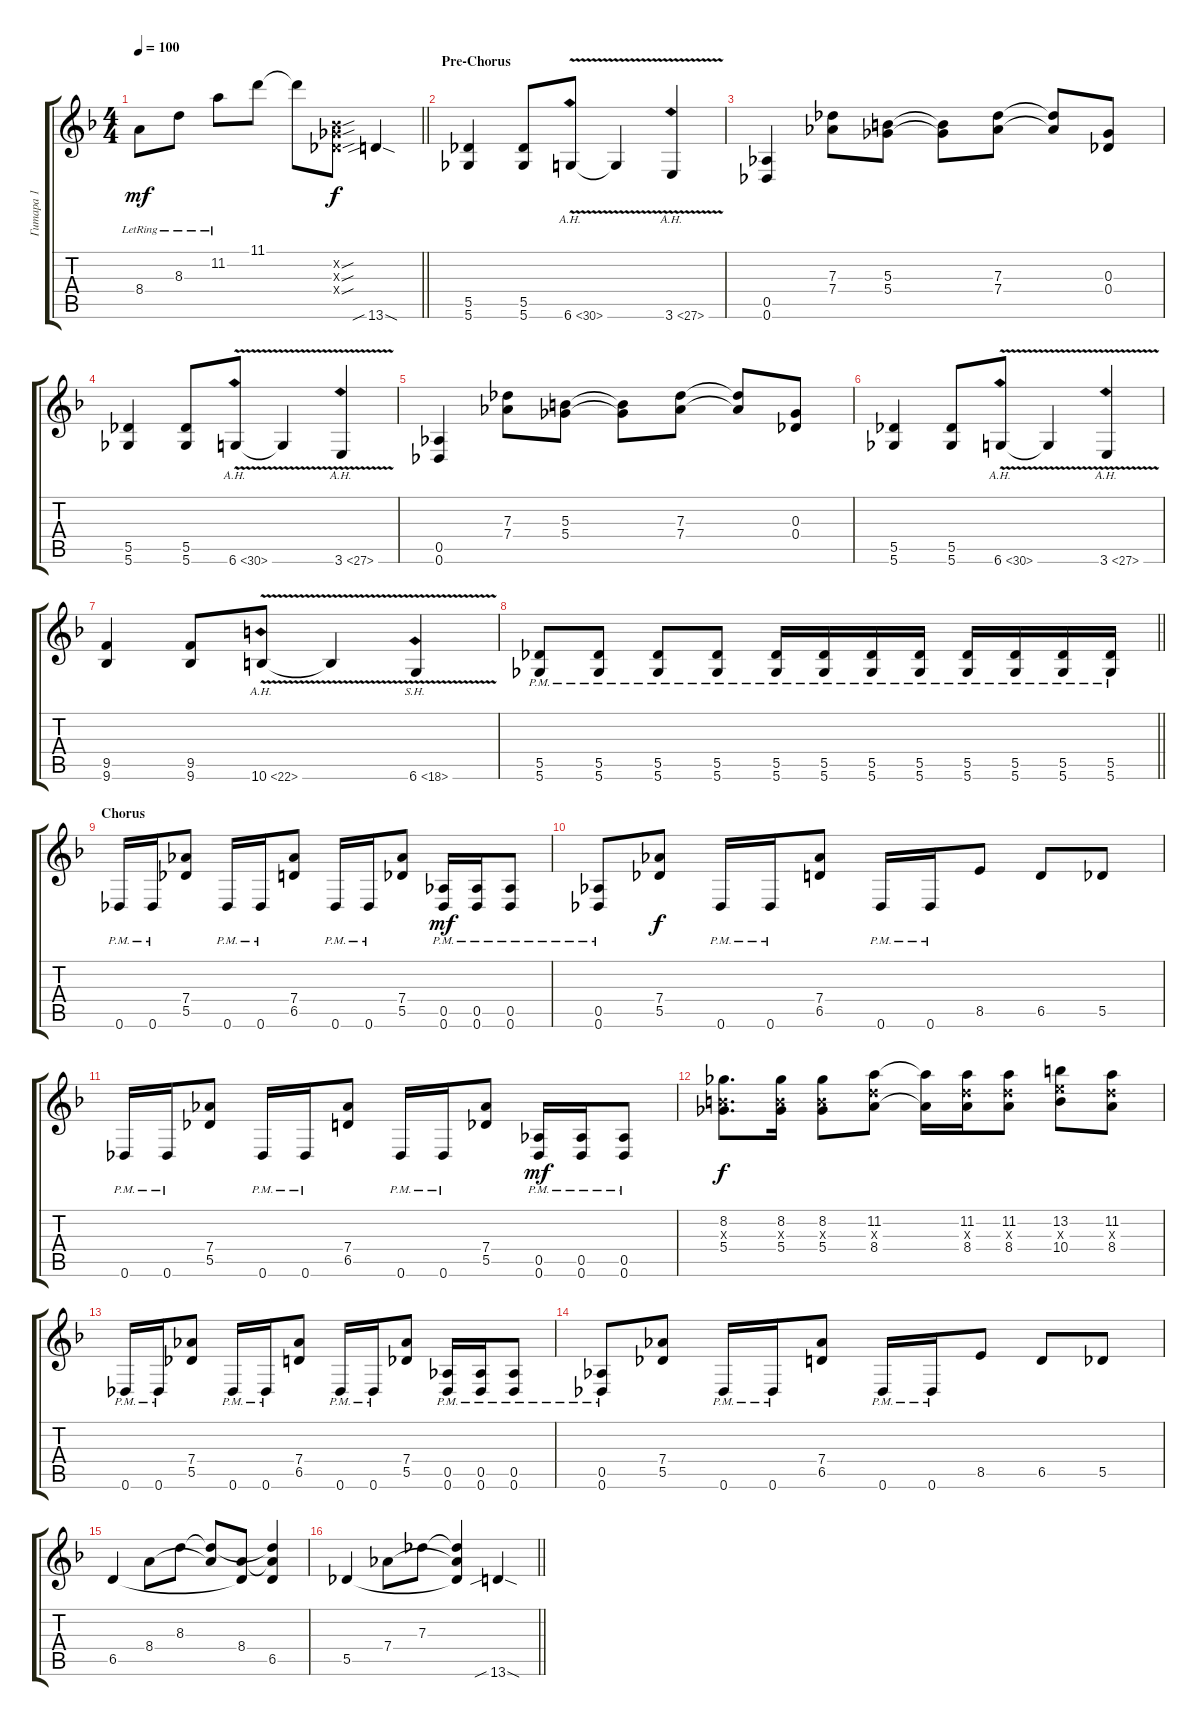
\track ("Гитара 1" "Гитара 1") {instrument distortionguitar}
\staff {score tabs}
\tuning (Eb4 Bb3 Gb3 Db3 Ab2 Db2) {hide}
\ts (4 4)
\tempo 100
\clef g2
\barLineRight lightlight
\ks dminor
8.4{lr}.8{dy mf} 8.3{lr}.8 11.2{lr}.8 11.1.8 11.1{t}.8 (0.2{sou x} 0.3{sou x} 0.4{sou x}).8{dy f instrument distortionguitar} 13.6{sib sod}.4 |
\section ("" "Pre-Chorus")
(5.5 5.6).4 (5.5 5.6).8 6.6{ah 24 v}.8 6.6{t}.4 3.6{ah 24 v}.4 |
(0.5 0.6).4 (7.3 7.4).8 (5.3 5.4).8 (5.3{t} 5.4{t}).8 (7.3 7.4).8 (7.3{t} 7.4{t}).8 (0.3 0.4).8 |
(5.5 5.6).4 (5.5 5.6).8 6.6{ah 24 v}.8 6.6{t}.4 3.6{ah 24 v}.4 |
(0.5 0.6).4 (7.3 7.4).8 (5.3 5.4).8 (5.3{t} 5.4{t}).8 (7.3 7.4).8 (7.3{t} 7.4{t}).8 (0.3 0.4).8 |
(5.5 5.6).4 (5.5 5.6).8 6.6{ah 24 v}.8 6.6{t}.4 3.6{ah 24 v}.4 |
(9.5 9.6).4 (9.5 9.6).8 10.6{ah 12 v}.8 10.6{t}.4 6.6{sh 12 v}.4 |
\barLineRight lightlight
(5.5{pm} 5.6{pm}).8 (5.5{pm} 5.6{pm}).8 (5.5{pm} 5.6{pm}).8 (5.5{pm} 5.6{pm}).8 (5.5{pm} 5.6{pm}).16 (5.5{pm} 5.6{pm}).16 (5.5{pm} 5.6{pm}).16 (5.5{pm} 5.6{pm}).16 (5.5{pm} 5.6{pm}).16 (5.5{pm} 5.6{pm}).16 (5.5{pm} 5.6{pm}).16 (5.5{pm} 5.6{pm}).16 |
\section ("" "Chorus")
0.6{pm}.16 0.6{pm}.16 (7.4 5.5).8 0.6{pm}.16 0.6{pm}.16 (7.4 6.5).8 0.6{pm}.16 0.6{pm}.16 (7.4 5.5).8 (0.5{pm} 0.6{pm}).16{dy mf} (0.5{pm} 0.6{pm}).16 (0.5{pm} 0.6{pm}).8 |
(0.5{pm} 0.6{pm}).8 (7.4 5.5).8{dy f} 0.6{pm}.16 0.6{pm}.16 (7.4 6.5).8 0.6{pm}.16 0.6{pm}.16 8.5.8 6.5.8 5.5.8 |
0.6{pm}.16 0.6{pm}.16 (7.4 5.5).8 0.6{pm}.16 0.6{pm}.16 (7.4 6.5).8 0.6{pm}.16 0.6{pm}.16 (7.4 5.5).8 (0.5{pm} 0.6{pm}).16{dy mf} (0.5{pm} 0.6{pm}).16 (0.5{pm} 0.6{pm}).8 |
(8.2 5.3{x} 5.4).8{d dy f} (8.2 5.3{x} 5.4).16 (8.2 5.3{x} 5.4).8 (11.2 8.3{x} 8.4).8 (11.2{t} 8.4{t}).16 (11.2 8.3{x} 8.4).16 (11.2 8.3{x} 8.4).8 (13.2 10.3{x} 10.4).8 (11.2 8.3{x} 8.4).8 |
0.6{pm}.16 0.6{pm}.16 (7.4 5.5).8 0.6{pm}.16 0.6{pm}.16 (7.4 6.5).8 0.6{pm}.16 0.6{pm}.16 (7.4 5.5).8 (0.5{pm} 0.6{pm}).16 (0.5{pm} 0.6{pm}).16 (0.5{pm} 0.6{pm}).8 |
(0.5{pm} 0.6{pm}).8 (7.4 5.5).8 0.6{pm}.16 0.6{pm}.16 (7.4 6.5).8 0.6{pm}.16 0.6{pm}.16 8.5.8 6.5.8 5.5.8 |
6.5.4 8.4.8 8.3.8 (8.3{t} 8.4{t}).8 (8.4 6.5{t}).8 (8.3{t} 8.4{t} 6.5).4 |
\barLineRight lightlight
5.5.4 7.4.8 7.3.8 (7.3{t} 7.4{t} 5.5{t}).4 13.6{sib sod}.4
